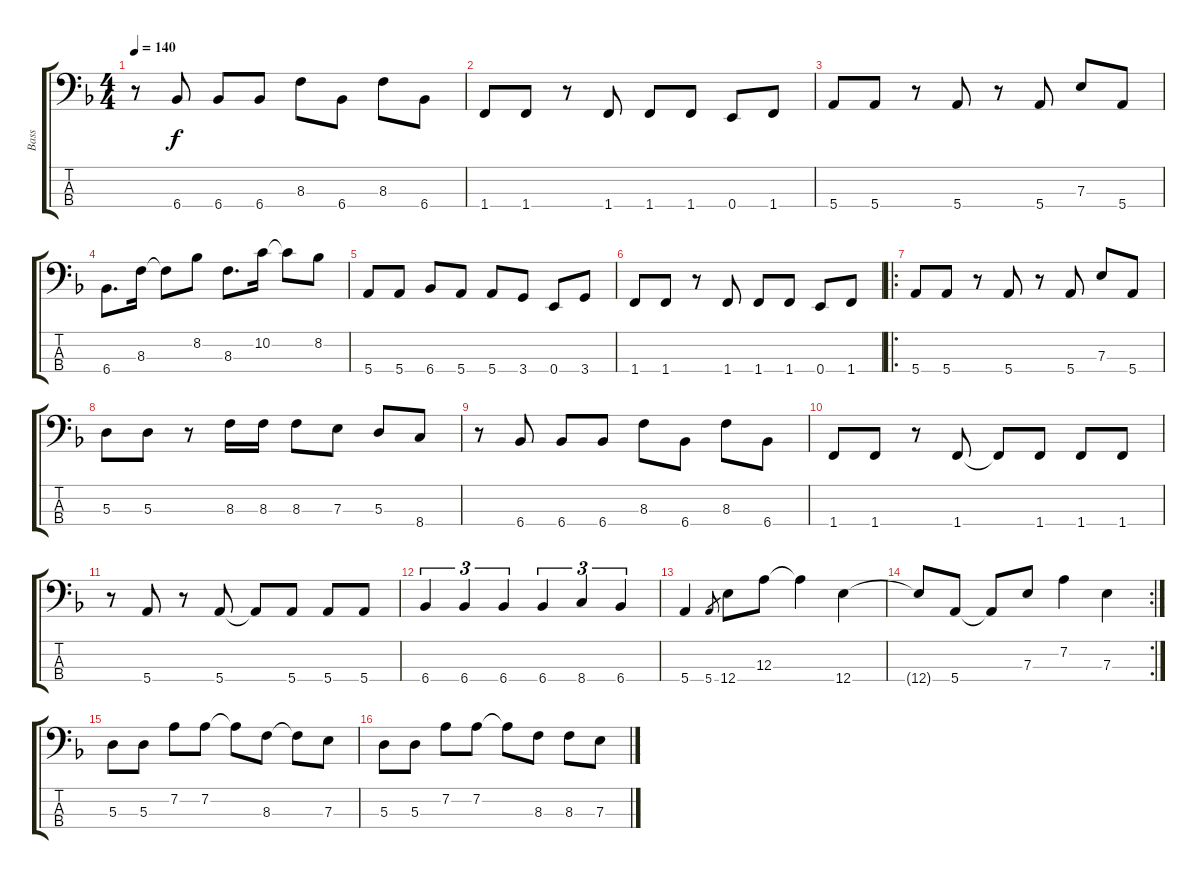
\track ("Bass" "Bass") {instrument electricbassfinger}
\staff {score tabs}
\tuning (G2 D2 A1 E1) {hide}
\ts (4 4)
\tempo 140
\clef f4
\ks f
r.8{dy f} 6.4.8 6.4.8 6.4.8 8.3.8 6.4.8 8.3.8 6.4.8 |
1.4.8 1.4.8 r.8 1.4.8 1.4.8 1.4.8 0.4.8 1.4.8 |
5.4.8 5.4.8 r.8 5.4.8 r.8 5.4.8 7.3.8 5.4.8 |
6.4.8{d} 8.3.16 8.3{t}.8 8.2.8 8.3.8{d} 10.2.16 10.2{t}.8 8.2.8 |
5.4.8 5.4.8 6.4.8 5.4.8 5.4.8 3.4.8 0.4.8 3.4.8 |
1.4.8 1.4.8 r.8 1.4.8 1.4.8 1.4.8 0.4.8 1.4.8 |
\ro
5.4.8 5.4.8 r.8 5.4.8 r.8 5.4.8 7.3.8 5.4.8 |
5.3.8 5.3.8 r.8 8.3.16 8.3.16 8.3.8 7.3.8 5.3.8 8.4.8 |
r.8 6.4.8 6.4.8 6.4.8 8.3.8 6.4.8 8.3.8 6.4.8 |
1.4.8 1.4.8 r.8 1.4.8 1.4{t}.8 1.4.8 1.4.8 1.4.8 |
r.8 5.4.8 r.8 5.4.8 5.4{t}.8 5.4.8 5.4.8 5.4.8 |
6.4.4{tu (3 2)} 6.4.4{tu (3 2)} 6.4.4{tu (3 2)} 6.4.4{tu (3 2)} 8.4.4{tu (3 2)} 6.4.4{tu (3 2)} |
5.4.4 5.4.8{gr} 12.4.8 12.3.8 12.3{t}.4 12.4.4 |
\rc 2
12.4{t}.8 5.4.8 5.4{t}.8 7.3.8 7.2.4 7.3.4 |
5.3.8 5.3.8 7.2.8 7.2.8 7.2{t}.8 8.3.8 8.3{t}.8 7.3.8 |
5.3.8 5.3.8 7.2.8 7.2.8 7.2{t}.8 8.3.8 8.3.8 7.3.8
